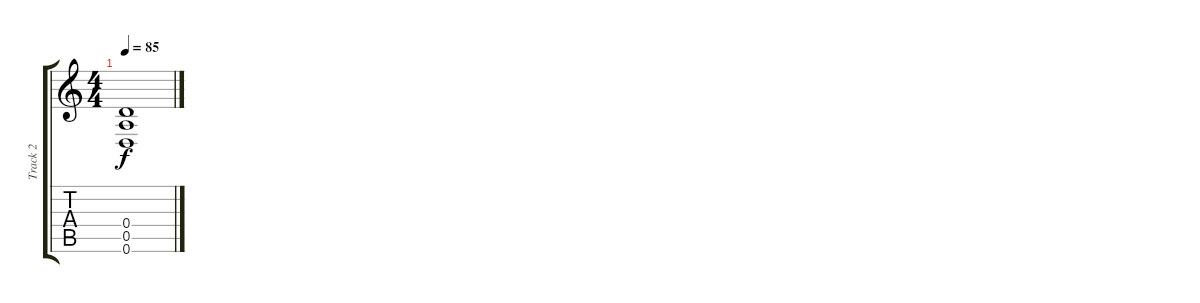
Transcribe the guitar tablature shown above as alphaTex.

\track ("Track 2" "Track 2") {instrument distortionguitar}
\staff {score tabs}
\tuning (E4 B3 G3 D3 A2 D2) {hide}
\ts (4 4)
\tempo 85
\clef g2
\ks c
(0.4{t} 0.5{t} 0.6{t}).1{dy f}
